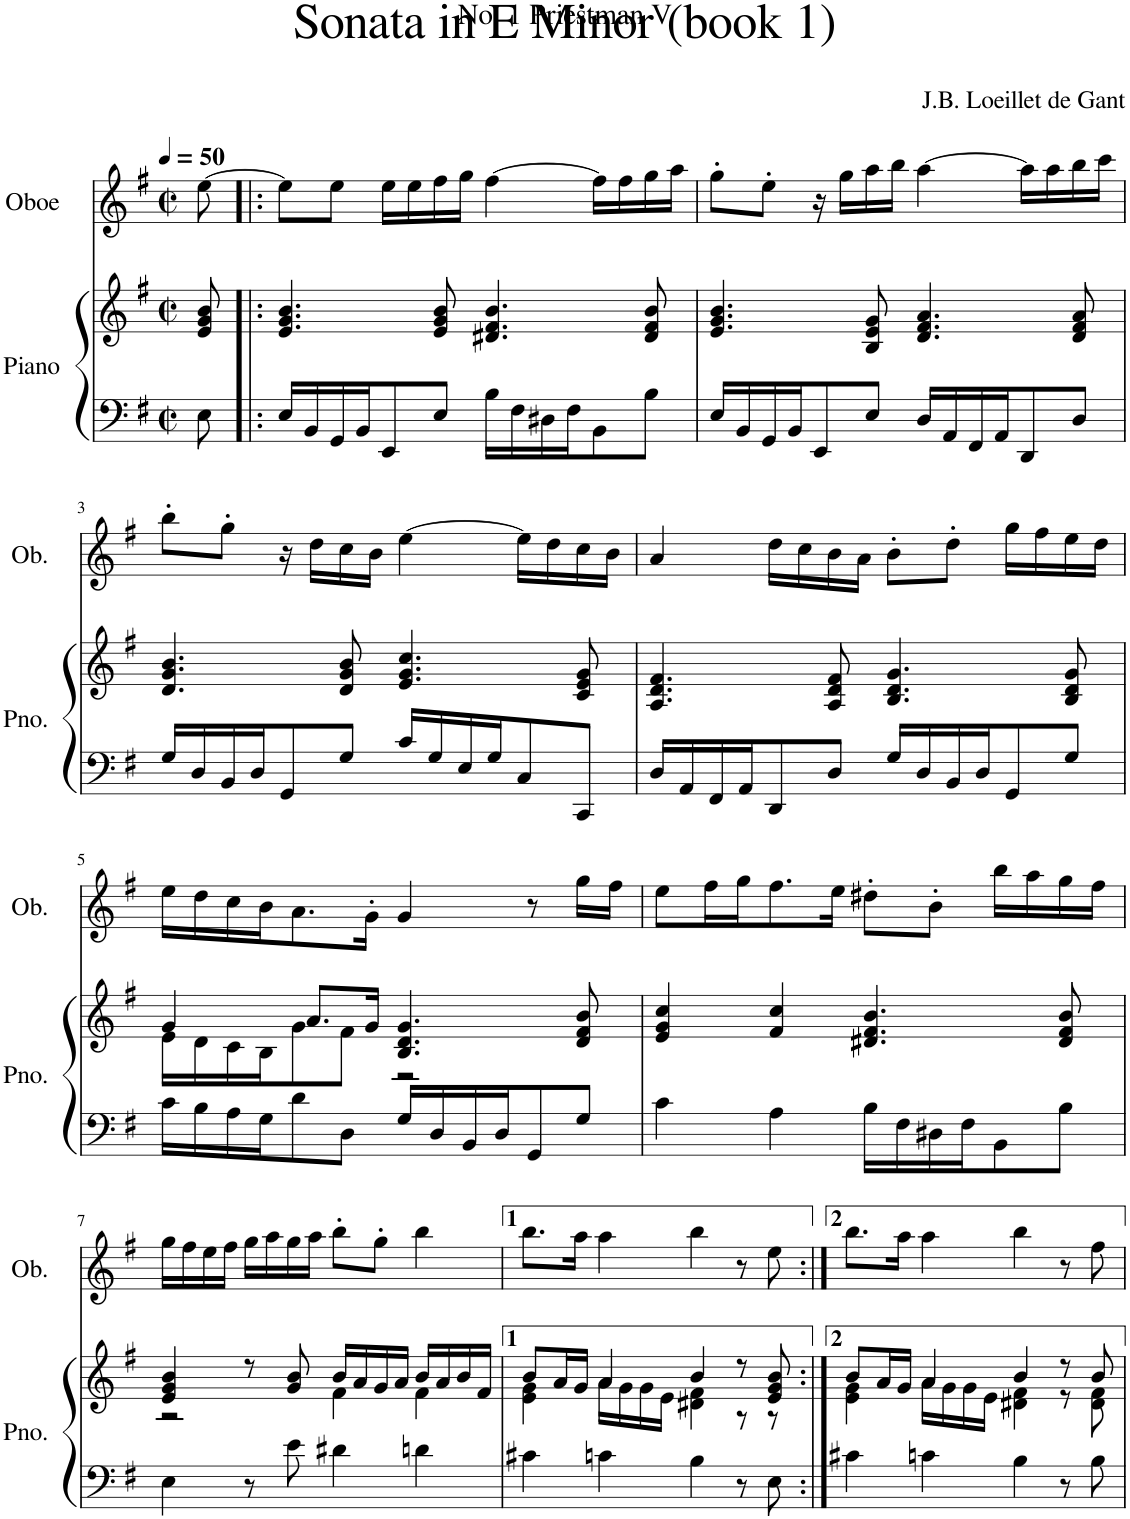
**kern	**kern	**kern
*part2	*part2	*part1
*staff3	*staff2	*staff1
*I"Piano	*	*I"Oboe
*I'Pno.	*	*I'Ob.
*clefF4	*clefG2	*clefG2
*k[f#]	*k[f#]	*k[f#]
*M4/4	*M4/4	*M4/4
*met(c|)	*met(c|)	*met(c|)
*MM50	*MM50	*MM50
=	=	=
8E\	8e/ 8g/ 8b/	[8ee\
=1!|:	=1!|:	=1!|:
16E/LL	4.e/ 4.g/ 4.b/	8ee\L]
16BB/	.	.
16GG/	.	8ee\J
16BB/J	.	.
8EE/	.	16ee\LL
.	.	16ee\
8E/J	8e/ 8g/ 8b/	16ff#\
.	.	16gg\JJ
16B\LL	4.d#X/ 4.f#/ 4.b/	[4ff#\
16F#\	.	.
16D#X\	.	.
16F#\J	.	.
8BB\	.	16ff#\LL]
.	.	16ff#\
8B\J	8d#/ 8f#/ 8b/	16gg\
.	.	16aa\JJ
=2	=2	=2
16E/LL	4.e/ 4.g/ 4.b/	8gg'\L
16BB/	.	.
16GG/	.	8ee'\J
16BB/J	.	.
8EE/	.	16r
.	.	16gg\LL
8E/J	8B/ 8e/ 8g/	16aa\
.	.	16bb\JJ
16D/LL	4.d/ 4.f#/ 4.a/	[4aa\
16AA/	.	.
16FF#/	.	.
16AA/J	.	.
8DD/	.	16aa\LL]
.	.	16aa\
8D/J	8d/ 8f#/ 8a/	16bb\
.	.	16ccc\JJ
!!LO:LB:g=z
=3	=3	=3
16G/LL	4.d/ 4.g/ 4.b/	8bb'\L
16D/	.	.
16BB/	.	8gg'\J
16D/J	.	.
8GG/	.	16r
.	.	16dd\LL
8G/J	8d/ 8g/ 8b/	16cc\
.	.	16b\JJ
16c/LL	4.e/ 4.g/ 4.cc/	[4ee\
16G/	.	.
16E/	.	.
16G/J	.	.
8C/	.	16ee\LL]
.	.	16dd\
8CC/J	8c/ 8e/ 8g/	16cc\
.	.	16b\JJ
=4	=4	=4
16D/LL	4.A/ 4.d/ 4.f#/	4a/
16AA/	.	.
16FF#/	.	.
16AA/J	.	.
8DD/	.	16dd\LL
.	.	16cc\
8D/J	8A/ 8d/ 8f#/	16b\
.	.	16a\JJ
16G/LL	4.B/ 4.d/ 4.g/	8b'\L
16D/	.	.
16BB/	.	8dd'\J
16D/J	.	.
8GG/	.	16gg\LL
.	.	16ff#\
8G/J	8B/ 8d/ 8g/	16ee\
.	.	16dd\JJ
!!LO:LB:g=z
=5	=5	=5
*	*^	*
16c\LL	4g/	16e\LL	16ee\LL
16B\	.	16d\	16dd\
16A\	.	16c\	16cc\
16G\J	.	16B\J	16b\J
8d\	8.a/L	8g\	8.a\
8D\J	.	8f#\J	.
.	16g/Jk	.	16g'\Jk
16G/LL	4.B/ 4.d/ 4.g/	2r	4g/
16D/	.	.	.
16BB/	.	.	.
16D/J	.	.	.
8GG/	.	.	8r
8G/J	8d/ 8f#/ 8b/	.	16gg\LL
.	.	.	16ff#\JJ
*	*v	*v	*
=6	=6	=6
4c\	4e/ 4g/ 4cc/	8ee\L
.	.	16ff#\L
.	.	16gg\J
4A\	4f#/ 4cc/	8.ff#\
.	.	16ee\Jk
16B\LL	4.d#X/ 4.f#/ 4.b/	8dd#X'\L
16F#\	.	.
16D#X\	.	8b'\J
16F#\J	.	.
8BB\	.	16bb\LL
.	.	16aa\
8B\J	8d#/ 8f#/ 8b/	16gg\
.	.	16ff#\JJ
!!LO:LB:g=z
=7	=7	=7
*	*^	*
4E\	4e/ 4g/ 4b/	2r	16gg\LL
.	.	.	16ff#\
.	.	.	16ee\
.	.	.	16ff#\JJ
8r	8r	.	16gg\LL
.	.	.	16aa\
8e\	8g/ 8b/	.	16gg\
.	.	.	16aa\JJ
4d#X\	16b/LL	4f#\	8bb'\L
.	16a/	.	.
.	16g/	.	8gg'\J
.	16a/JJ	.	.
4dn\	16b/LL	4f#\	4bb\
.	16a/	.	.
.	16b/	.	.
.	16f#/JJ	.	.
=8	=8	=8	=8
4c#X\	8b/L	4e\ 4g\	8.bb\L
.	16a/L	.	.
.	16g/JJ	.	16aa\Jk
4cn\	4a/	16a\LL	4aa\
.	.	16g\	.
.	.	16g\	.
.	.	16e\JJ	.
4B\	4b/	4d#X\ 4f#\	4bb\
8r	8r	8r	8r
8E\	8e/ 8g/ 8b/	8r	8ee\
=9:|!	=9:|!	=9:|!	=9:|!
4c#X\	8b/L	4e\ 4g\	8.bb\L
.	16a/L	.	.
.	16g/JJ	.	16aa\Jk
4cn\	4a/	16a\LL	4aa\
.	.	16g\	.
.	.	16g\	.
.	.	16e\JJ	.
4B\	4b/	4d#X\ 4f#\	4bb\
8r	8r	8r	8r
8B\	8b/	8d#\ 8f#\	8ff#\
*	*v	*v	*
=	=	=
*-	*-	*-
